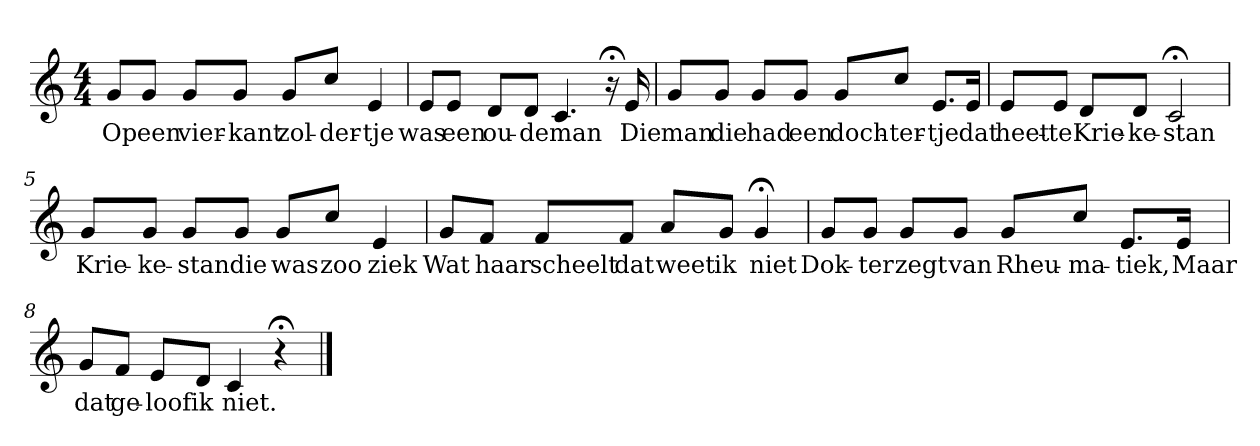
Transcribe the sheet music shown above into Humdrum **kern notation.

**kern	**text
*part1	*part1
*staff1	*staff1
*k[]	*
*C:	*
*M4/4	*
*MM120	*
=1	=1
8gL	Op
8gJ	een
8gL	vier-
8gJ	-kant
8gL	zol-
8ccJ	-der-
4e	-tje
=2	=2
8eL	was
8eJ	een
8dL	ou-
8dJ	-de
4.c	man
16r;<	.
16e	Die
=3	=3
8gL	man
8gJ	die
8gL	had
8gJ	een
8gL	doch-
8ccJ	-ter-
8.eL	-tje
16eJk	dat
=4	=4
8eL	heet-
8eJ	-te
8dL	Krie-
8dJ	-ke-
2c;<	-stan
=5	=5
8gL	Krie-
8gJ	-ke-
8gL	-stan
8gJ	die
8gL	was
8ccJ	zoo
4e	ziek
=6	=6
8gL	Wat
8fJ	haar
8fL	scheelt
8fJ	dat
8aL	weet
8gJ	ik
4g;<	niet
=7	=7
8gL	Dok-
8gJ	-ter
8gL	zegt
8gJ	van
8gL	Rheu-
8ccJ	-ma-
8.eL	-tiek,
16eJk	Maar
=8	=8
8gL	dat
8fJ	ge-
8eL	-loof
8dJ	ik
4c	niet.
4r;<	.
==	==
*-	*-
